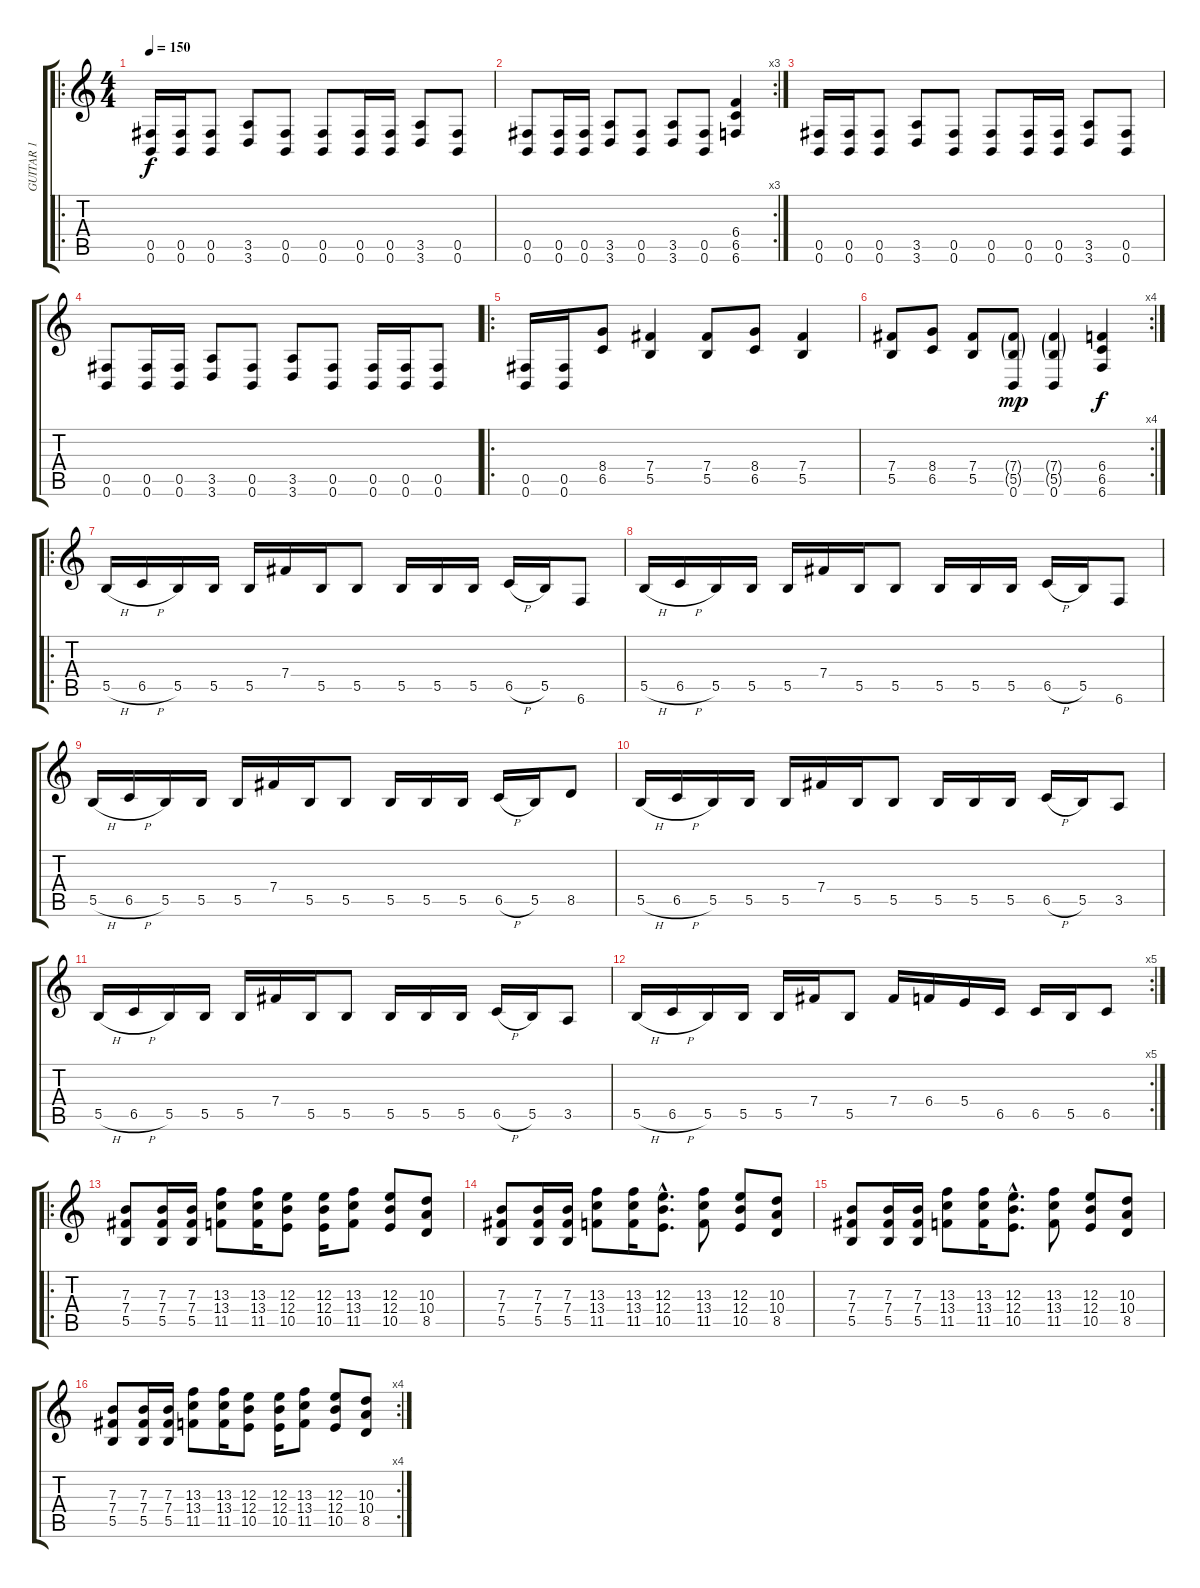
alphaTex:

\track ("GUITAR 1" "GUITAR 1") {instrument distortionguitar}
\staff {score tabs}
\tuning (Db4 Ab3 E3 B2 Gb2 B1) {hide}
\ro
\ts (4 4)
\tempo 150
\clef g2
\ks c
(0.5 0.6).16{dy f} (0.5 0.6).16 (0.5 0.6).8 (3.5 3.6).8 (0.5 0.6).8 (0.5 0.6).8 (0.5 0.6).16 (0.5 0.6).16 (3.5 3.6).8 (0.5 0.6).8 |
\rc 3
(0.5 0.6).8 (0.5 0.6).16 (0.5 0.6).16 (3.5 3.6).8 (0.5 0.6).8 (3.5 3.6).8 (0.5 0.6).8 (6.4 6.5 6.6).4 |
(0.5 0.6).16 (0.5 0.6).16 (0.5 0.6).8 (3.5 3.6).8 (0.5 0.6).8 (0.5 0.6).8 (0.5 0.6).16 (0.5 0.6).16 (3.5 3.6).8 (0.5 0.6).8 |
(0.5 0.6).8 (0.5 0.6).16 (0.5 0.6).16 (3.5 3.6).8 (0.5 0.6).8 (3.5 3.6).8 (0.5 0.6).8 (0.5 0.6).16 (0.5 0.6).16 (0.5 0.6).8 |
\ro
(0.5 0.6).16 (0.5 0.6).16 (8.4 6.5).8 (7.4 5.5).4 (7.4 5.5).8 (8.4 6.5).8 (7.4 5.5).4 |
\rc 4
(7.4 5.5).8 (8.4 6.5).8 (7.4 5.5).8 (7.4{g} 5.5{g} 0.6).8{dy mp} (7.4{g} 5.5{g} 0.6).4 (6.4 6.5 6.6).4{dy f} |
\ro
5.5{h}.16 6.5{h}.16 5.5.16 5.5.16 5.5.16 7.4.16 5.5.16 5.5.8 5.5.16 5.5.16 5.5.16 6.5{h}.16 5.5.16 6.6.8 |
5.5{h}.16 6.5{h}.16 5.5.16 5.5.16 5.5.16 7.4.16 5.5.16 5.5.8 5.5.16 5.5.16 5.5.16 6.5{h}.16 5.5.16 6.6.8 |
5.5{h}.16 6.5{h}.16 5.5.16 5.5.16 5.5.16 7.4.16 5.5.16 5.5.8 5.5.16 5.5.16 5.5.16 6.5{h}.16 5.5.16 8.5.8 |
5.5{h}.16 6.5{h}.16 5.5.16 5.5.16 5.5.16 7.4.16 5.5.16 5.5.8 5.5.16 5.5.16 5.5.16 6.5{h}.16 5.5.16 3.5.8 |
5.5{h}.16 6.5{h}.16 5.5.16 5.5.16 5.5.16 7.4.16 5.5.16 5.5.8 5.5.16 5.5.16 5.5.16 6.5{h}.16 5.5.16 3.5.8 |
\rc 5
5.5{h}.16 6.5{h}.16 5.5.16 5.5.16 5.5.16 7.4.16 5.5.8 7.4.16 6.4.16 5.4.16 6.5.16 6.5.16 5.5.16 6.5.8 |
\ro
(7.3 7.4 5.5).8 (7.3 7.4 5.5).16 (7.3 7.4 5.5).16 (13.3 13.4 11.5).8 (13.3 13.4 11.5).16 (12.3 12.4 10.5).8 (12.3 12.4 10.5).16 (13.3 13.4 11.5).8 (12.3 12.4 10.5).8 (10.3 10.4 8.5).8 |
(7.3 7.4 5.5).8 (7.3 7.4 5.5).16 (7.3 7.4 5.5).16 (13.3 13.4 11.5).8 (13.3 13.4 11.5).16 (12.3{hac} 12.4{hac} 10.5{hac}).8{d} (13.3 13.4 11.5).8 (12.3 12.4 10.5).8 (10.3 10.4 8.5).8 |
(7.3 7.4 5.5).8 (7.3 7.4 5.5).16 (7.3 7.4 5.5).16 (13.3 13.4 11.5).8 (13.3 13.4 11.5).16 (12.3{hac} 12.4{hac} 10.5{hac}).8{d} (13.3 13.4 11.5).8 (12.3 12.4 10.5).8 (10.3 10.4 8.5).8 |
\rc 4
(7.3 7.4 5.5).8 (7.3 7.4 5.5).16 (7.3 7.4 5.5).16 (13.3 13.4 11.5).8 (13.3 13.4 11.5).16 (12.3 12.4 10.5).8 (12.3 12.4 10.5).16 (13.3 13.4 11.5).8 (12.3 12.4 10.5).8 (10.3 10.4 8.5).8
